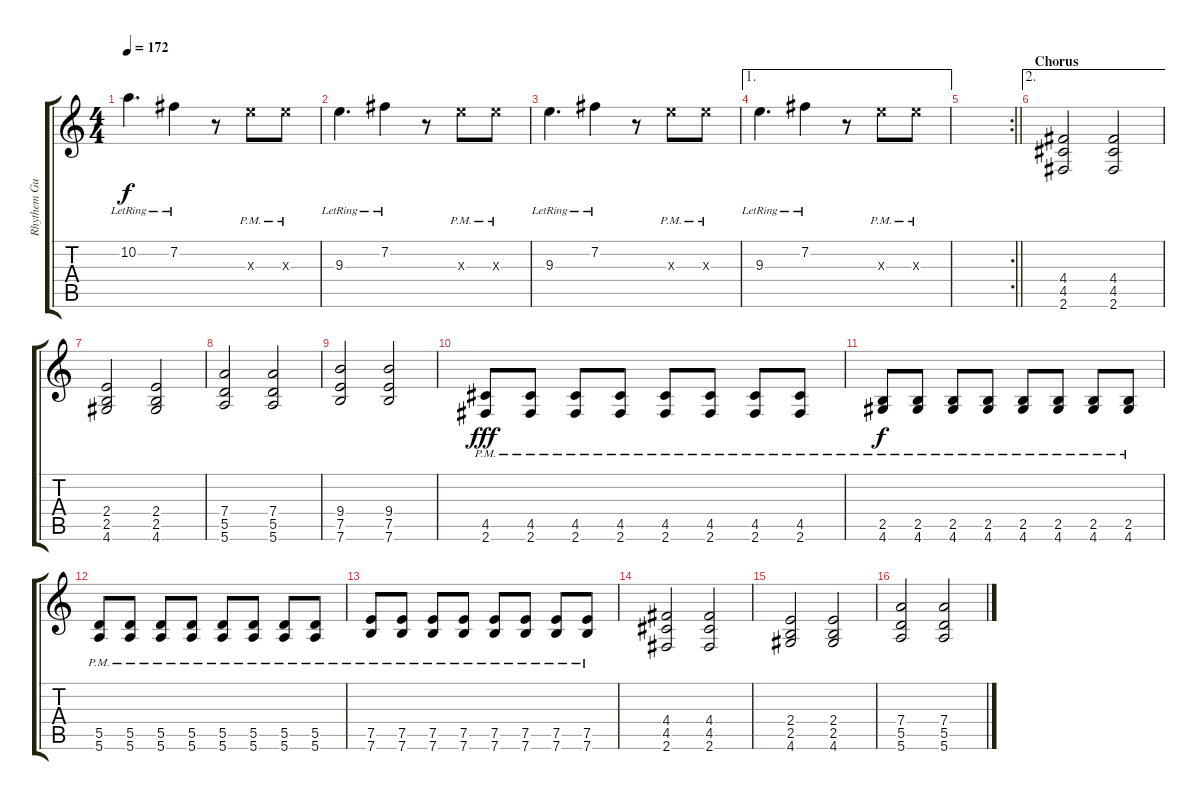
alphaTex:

\track ("Rhythem Guitar" "Rhythem Gu") {instrument distortionguitar}
\staff {score tabs}
\tuning (E4 B3 G3 D3 A2 E2) {hide}
\ts (4 4)
\tempo 172
\clef g2
\ks c
10.2{lr}.4{d dy f} 7.2{lr}.4 r.8 9.3{pm x}.8 9.3{pm x}.8 |
9.3{lr}.4{d instrument electricguitarjazz} 7.2{lr}.4 r.8 9.3{pm x}.8 9.3{pm x}.8 |
9.3{lr}.4{d} 7.2{lr}.4 r.8 9.3{pm x}.8 9.3{pm x}.8 |
\ae 1
9.3{lr}.4{d} 7.2{lr}.4 r.8 9.3{pm x}.8 9.3{pm x}.8 |
\rc 2
\barLineRight lightlight
|
\ae 2
\section ("" "Chorus")
(4.4 4.5 2.6).2{instrument distortionguitar} (4.4 4.5 2.6).2 |
(2.4 2.5 4.6).2 (2.4 2.5 4.6).2 |
(7.4 5.5 5.6).2 (7.4 5.5 5.6).2 |
(9.4 7.5 7.6).2 (9.4 7.5 7.6).2 |
(4.5{pm} 2.6{pm}).8{dy fff} (4.5{pm} 2.6{pm}).8 (4.5{pm} 2.6{pm}).8 (4.5{pm} 2.6{pm}).8 (4.5{pm} 2.6{pm}).8 (4.5{pm} 2.6{pm}).8 (4.5{pm} 2.6{pm}).8 (4.5{pm} 2.6{pm}).8 |
(2.5{pm} 4.6{pm}).8{dy f} (2.5{pm} 4.6{pm}).8 (2.5{pm} 4.6{pm}).8 (2.5{pm} 4.6{pm}).8 (2.5{pm} 4.6{pm}).8 (2.5{pm} 4.6{pm}).8 (2.5{pm} 4.6{pm}).8 (2.5{pm} 4.6{pm}).8 |
(5.5{pm} 5.6{pm}).8 (5.5{pm} 5.6{pm}).8 (5.5{pm} 5.6{pm}).8 (5.5{pm} 5.6{pm}).8 (5.5{pm} 5.6{pm}).8 (5.5{pm} 5.6{pm}).8 (5.5{pm} 5.6{pm}).8 (5.5{pm} 5.6{pm}).8 |
(7.5{pm} 7.6{pm}).8 (7.5{pm} 7.6{pm}).8 (7.5{pm} 7.6{pm}).8 (7.5{pm} 7.6{pm}).8 (7.5{pm} 7.6{pm}).8 (7.5{pm} 7.6{pm}).8 (7.5{pm} 7.6{pm}).8 (7.5{pm} 7.6{pm}).8 |
(4.4 4.5 2.6).2 (4.4 4.5 2.6).2 |
(2.4 2.5 4.6).2 (2.4 2.5 4.6).2 |
(7.4 5.5 5.6).2 (7.4 5.5 5.6).2
